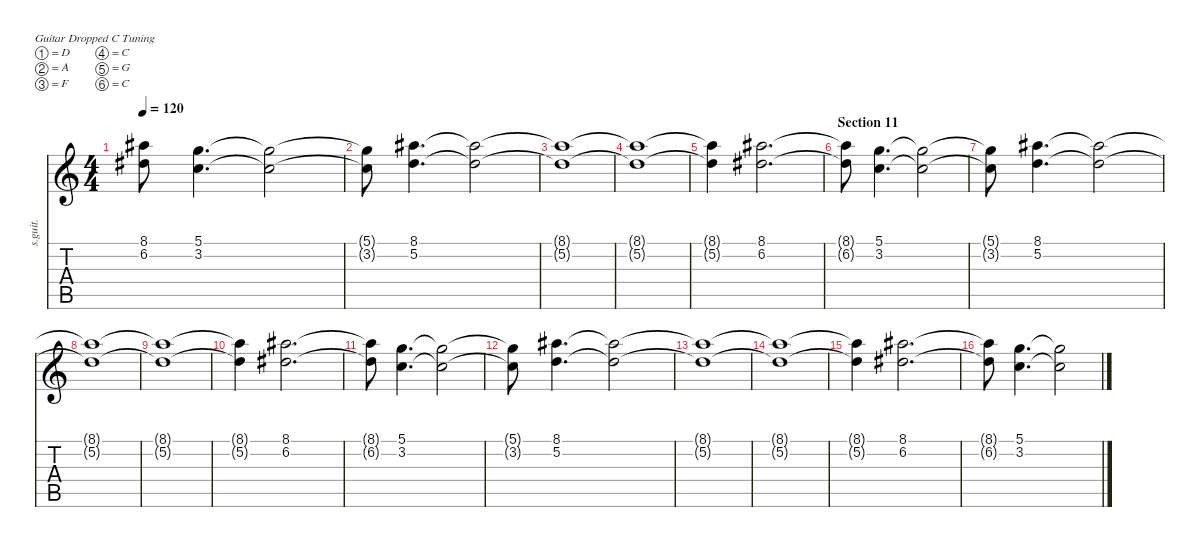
\defaultSystemsLayout 4
\hideDynamics
\bracketExtendMode nobrackets
\track ("Mark Holcomb" "s.guit.") {instrument distortionguitar}
\staff {score tabs}
\tuning (D4 A3 F3 C3 G2 C2)
\ts (4 4)
\tempo 120
\clef g2
\ks c
(8.1{t acc #} 6.2{t acc #}).8{lyrics (0 "") lyrics (1 "") lyrics (2 "") lyrics (3 "") lyrics (4 "") dy mf} (5.1 3.2).4{d lyrics (0 "") lyrics (1 "") lyrics (2 "") lyrics (3 "") lyrics (4 "")} (5.1{t} 3.2{t}).2{lyrics (0 "") lyrics (1 "") lyrics (2 "") lyrics (3 "") lyrics (4 "")} |
(5.1{t} 3.2{t}).8{lyrics (0 "") lyrics (1 "") lyrics (2 "") lyrics (3 "") lyrics (4 "")} (8.1{acc #} 5.2).4{d lyrics (0 "") lyrics (1 "") lyrics (2 "") lyrics (3 "") lyrics (4 "")} (8.1{t acc #} 5.2{t}).2{lyrics (0 "") lyrics (1 "") lyrics (2 "") lyrics (3 "") lyrics (4 "")} |
(8.1{t acc #} 5.2{t}).1{lyrics (0 "") lyrics (1 "") lyrics (2 "") lyrics (3 "") lyrics (4 "")} |
(8.1{t acc #} 5.2{t}).1{lyrics (0 "") lyrics (1 "") lyrics (2 "") lyrics (3 "") lyrics (4 "")} |
(8.1{t acc #} 5.2{t}).4{lyrics (0 "") lyrics (1 "") lyrics (2 "") lyrics (3 "") lyrics (4 "")} (8.1{acc #} 6.2{acc #}).2{d lyrics (0 "") lyrics (1 "") lyrics (2 "") lyrics (3 "") lyrics (4 "")} |
\section ("" "Section 11")
(8.1{t acc #} 6.2{t acc #}).8{lyrics (0 "") lyrics (1 "") lyrics (2 "") lyrics (3 "") lyrics (4 "")} (5.1 3.2).4{d lyrics (0 "") lyrics (1 "") lyrics (2 "") lyrics (3 "") lyrics (4 "")} (5.1{t} 3.2{t}).2{lyrics (0 "") lyrics (1 "") lyrics (2 "") lyrics (3 "") lyrics (4 "")} |
(5.1{t} 3.2{t}).8{lyrics (0 "") lyrics (1 "") lyrics (2 "") lyrics (3 "") lyrics (4 "")} (8.1{acc #} 5.2).4{d lyrics (0 "") lyrics (1 "") lyrics (2 "") lyrics (3 "") lyrics (4 "")} (8.1{t acc #} 5.2{t}).2{lyrics (0 "") lyrics (1 "") lyrics (2 "") lyrics (3 "") lyrics (4 "")} |
(8.1{t acc #} 5.2{t}).1{lyrics (0 "") lyrics (1 "") lyrics (2 "") lyrics (3 "") lyrics (4 "")} |
(8.1{t acc #} 5.2{t}).1{lyrics (0 "") lyrics (1 "") lyrics (2 "") lyrics (3 "") lyrics (4 "")} |
(8.1{t acc #} 5.2{t}).4{lyrics (0 "") lyrics (1 "") lyrics (2 "") lyrics (3 "") lyrics (4 "")} (8.1{acc #} 6.2{acc #}).2{d lyrics (0 "") lyrics (1 "") lyrics (2 "") lyrics (3 "") lyrics (4 "")} |
(8.1{t acc #} 6.2{t acc #}).8{lyrics (0 "") lyrics (1 "") lyrics (2 "") lyrics (3 "") lyrics (4 "")} (5.1 3.2).4{d lyrics (0 "") lyrics (1 "") lyrics (2 "") lyrics (3 "") lyrics (4 "")} (5.1{t} 3.2{t}).2{lyrics (0 "") lyrics (1 "") lyrics (2 "") lyrics (3 "") lyrics (4 "")} |
(5.1{t} 3.2{t}).8{lyrics (0 "") lyrics (1 "") lyrics (2 "") lyrics (3 "") lyrics (4 "")} (8.1{acc #} 5.2).4{d lyrics (0 "") lyrics (1 "") lyrics (2 "") lyrics (3 "") lyrics (4 "")} (8.1{t acc #} 5.2{t}).2{lyrics (0 "") lyrics (1 "") lyrics (2 "") lyrics (3 "") lyrics (4 "")} |
(8.1{t acc #} 5.2{t}).1{lyrics (0 "") lyrics (1 "") lyrics (2 "") lyrics (3 "") lyrics (4 "")} |
(8.1{t acc #} 5.2{t}).1{lyrics (0 "") lyrics (1 "") lyrics (2 "") lyrics (3 "") lyrics (4 "")} |
(8.1{t acc #} 5.2{t}).4{lyrics (0 "") lyrics (1 "") lyrics (2 "") lyrics (3 "") lyrics (4 "")} (8.1{acc #} 6.2{acc #}).2{d lyrics (0 "") lyrics (1 "") lyrics (2 "") lyrics (3 "") lyrics (4 "")} |
(8.1{t acc #} 6.2{t acc #}).8{lyrics (0 "") lyrics (1 "") lyrics (2 "") lyrics (3 "") lyrics (4 "")} (5.1 3.2).4{d lyrics (0 "") lyrics (1 "") lyrics (2 "") lyrics (3 "") lyrics (4 "")} (5.1{t} 3.2{t}).2{lyrics (0 "") lyrics (1 "") lyrics (2 "") lyrics (3 "") lyrics (4 "")}
